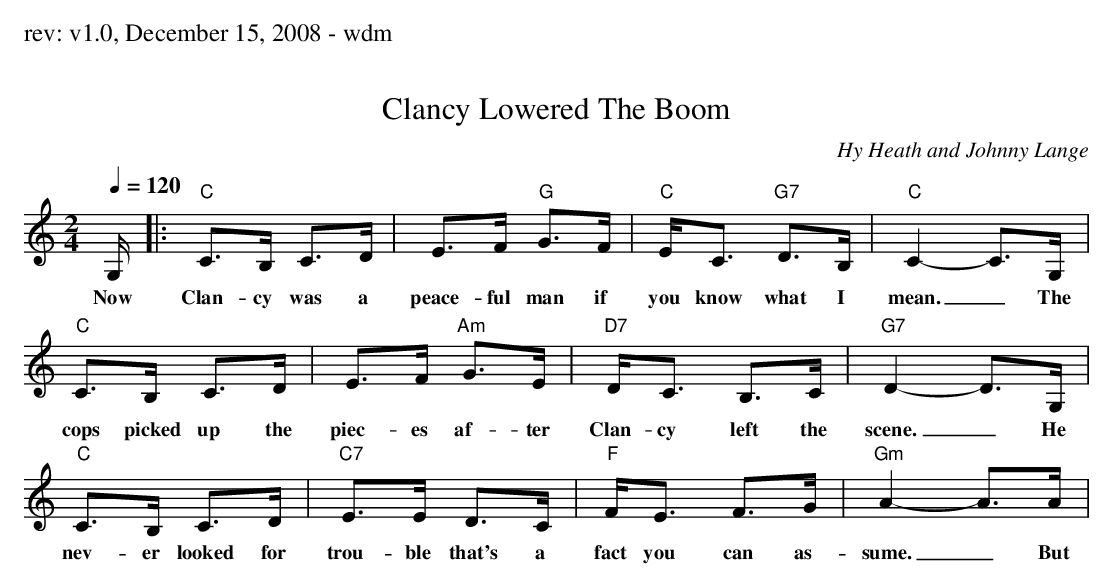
X:1
T: Clancy Lowered The Boom
O: Hy Heath and Johnny Lange
M: 2/4
Q:1/4=120
K:Cmaj
g,, |:\
w:Now
"C"c,3b,, c,3d, | e,3f, "G"g,3f, | "C"e,c,3 "G7"d,3b,, | "C"c,4- c,3g,, |
w:Clan-cy was a peace-ful man if you know what I mean._ The
"C"c,3b,, c,3d, | e,3f, "Am"g,3e, | "D7"d,c,3 b,,3c, | "G7"d,4- d,3g,, |
w:cops picked up the piec-es af-ter Clan-cy left the scene._ He
"C"c,3b,, c,3d, | "C7"e,3e, d,3c, | "F"f,e,3 f,3g, | "Gm"a,4- a,3a, |
w:nev-er looked for trou-ble that's a fact you can as-sume._ But
